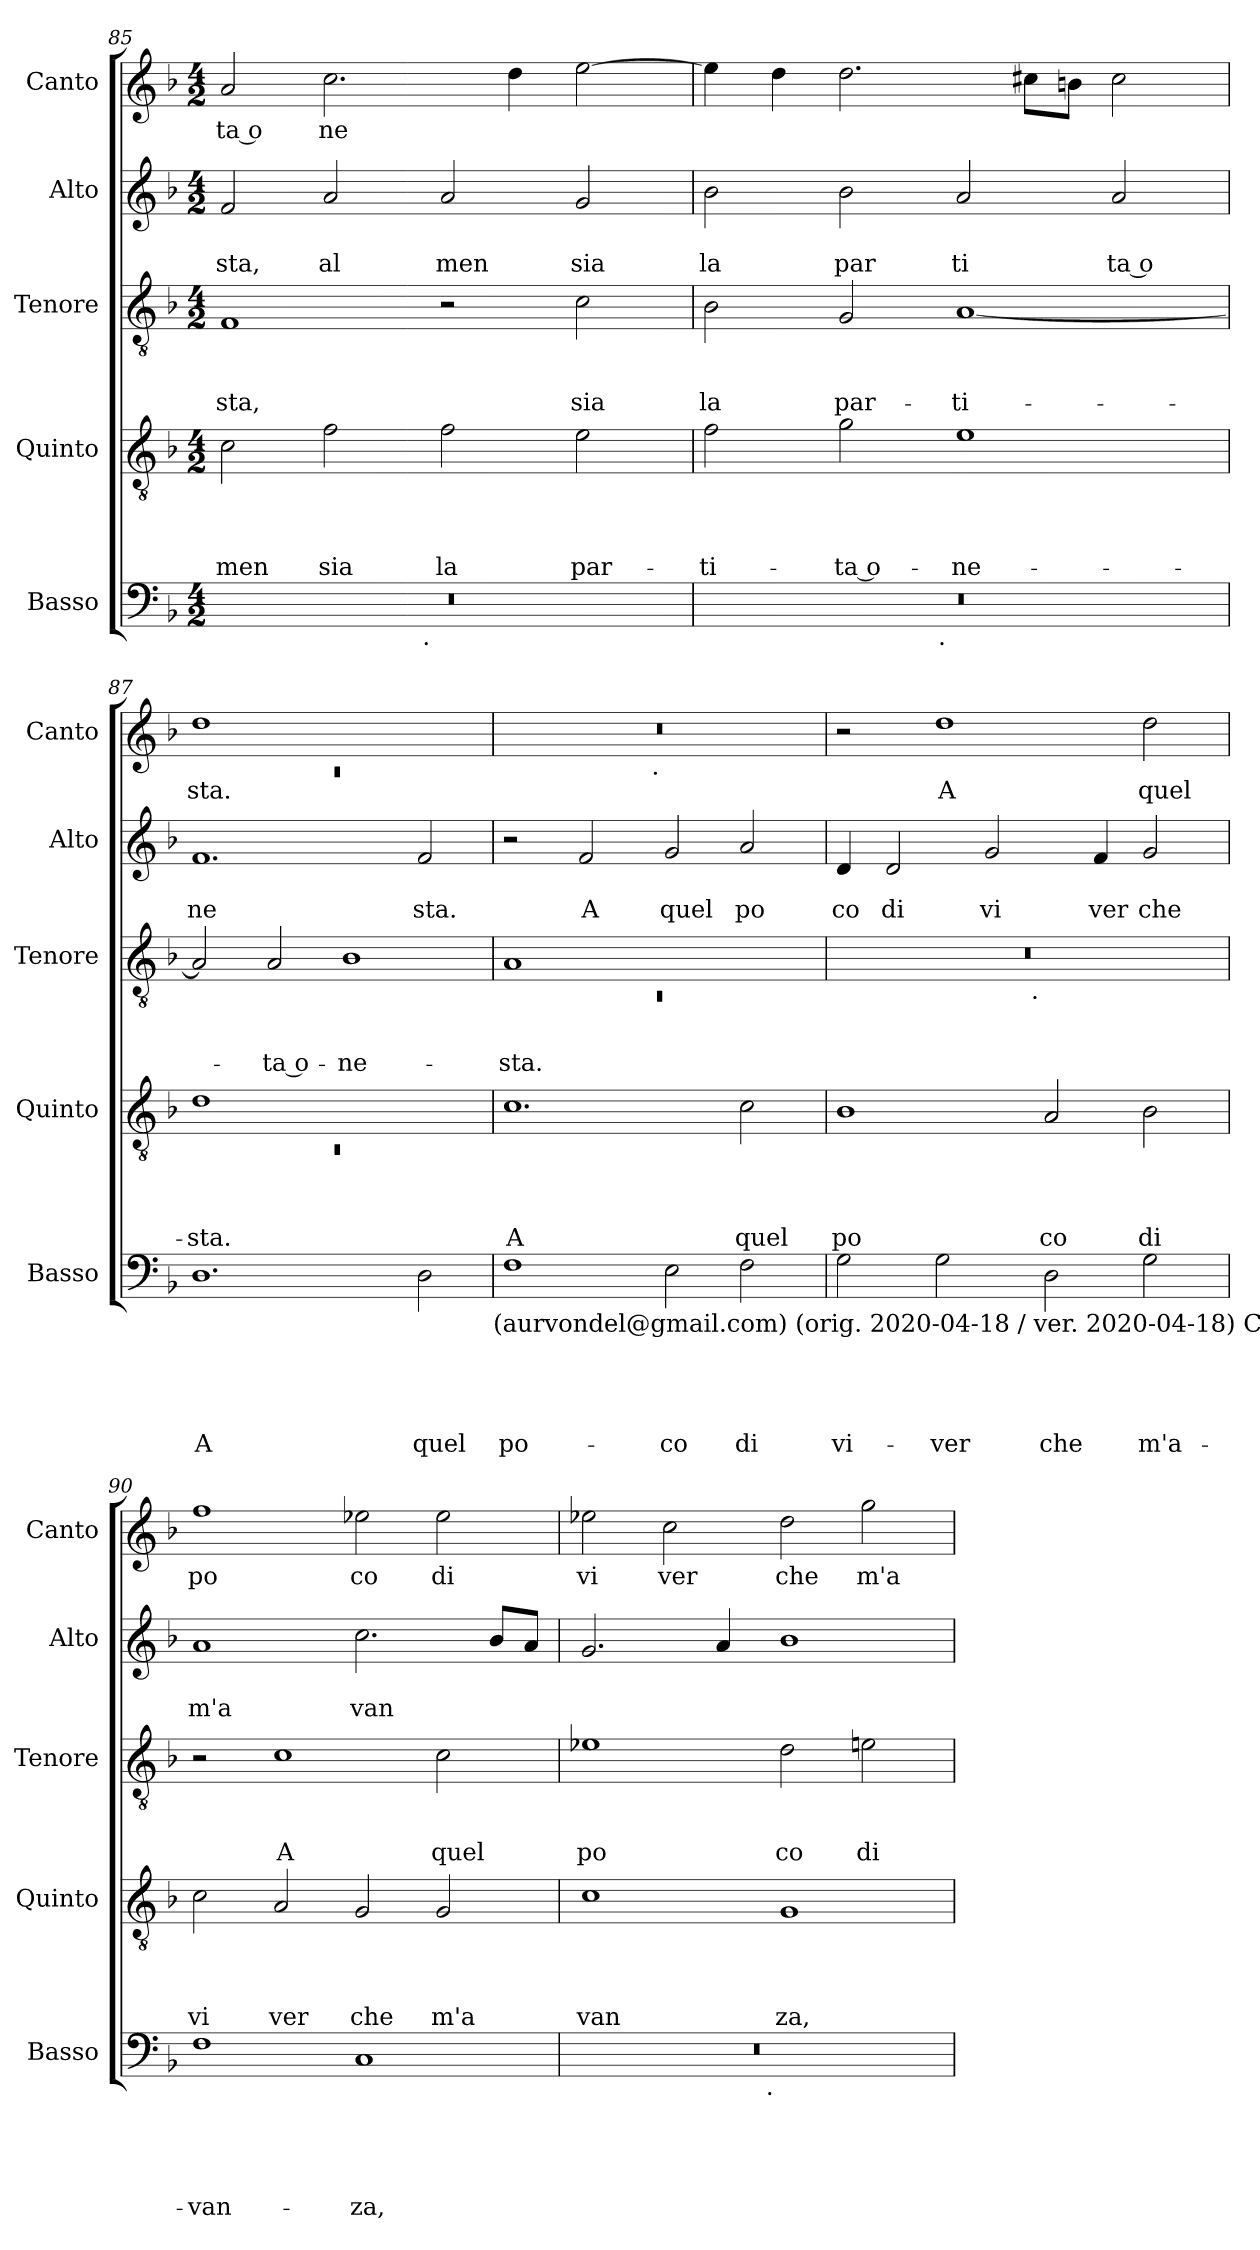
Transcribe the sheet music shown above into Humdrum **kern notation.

**kern	**text	**text	**text	**text	**text	**kern	**text	**text	**text	**text	**kern	**text	**text	**text	**kern	**text	**text	**kern	**text
*part5	*part5	*part5	*part5	*part5	*part5	*part4	*part4	*part4	*part4	*part4	*part3	*part3	*part3	*part3	*part2	*part2	*part2	*part1	*part1
*staff5	*staff5	*staff5	*staff5	*staff5	*staff5	*staff4	*staff4	*staff4	*staff4	*staff4	*staff3	*staff3	*staff3	*staff3	*staff2	*staff2	*staff2	*staff1	*staff1
*I"Basso	*	*	*	*	*	*I"Quinto	*	*	*	*	*I"Tenore	*	*	*	*I"Alto	*	*	*I"Canto	*
*I'Basso	*	*	*	*	*	*I'Quinto	*	*	*	*	*I'Tenore	*	*	*	*I'Alto	*	*	*I'Canto	*
*clefF4	*	*	*	*	*	*clefGv2	*	*	*	*	*clefGv2	*	*	*	*clefG2	*	*	*clefG2	*
*k[b-]	*	*	*	*	*	*k[b-]	*	*	*	*	*k[b-]	*	*	*	*k[b-]	*	*	*k[b-]	*
*F:	*	*	*	*	*	*F:	*	*	*	*	*F:	*	*	*	*F:	*	*	*F:	*
*M4/2	*	*	*	*	*	*M4/2	*	*	*	*	*M4/2	*	*	*	*M4/2	*	*	*M4/2	*
=85	=85	=85	=85	=85	=85	=85	=85	=85	=85	=85	=85	=85	=85	=85	=85	=85	=85	=85	=85
!	!	!	!	!	!	!	!	!	!	!LO:LY:b	!	!	!	!LO:LY:b	!	!	!LO:LY:b	!	!LO:LY:b:rj
*^	*	*	*	*	*	*	*	*	*	*	*	*	*	*	*	*	*	*	*
0r	2ryy	.	.	.	.	.	2c\	.	.	.	-men	1F	.	.	-sta,	2f/	.	sta,	2a/	ta o
!	!	!	!	!	!	!	!	!	!	!	!LO:LY:b	!	!	!	!	!	!	!LO:LY:b	!	!LO:LY:b
.	4...ryy	.	.	.	.	.	2f\	.	.	.	sia	.	.	.	.	2a/	.	al	2.cc\	ne
!	!LO:TX:b:t=.	!	!	!	!	!	!	!	!	!	!	!	!	!	!	!	!	!	!	!
.	1ryy	.	.	.	.	.	.	.	.	.	.	.	.	.	.	.	.	.	.	.
!	!	!	!	!	!	!	!	!	!	!	!LO:LY:b	!	!	!	!	!	!	!LO:LY:b	!	!
.	.	.	.	.	.	.	2f\	.	.	.	la	2r	.	.	.	2a/	.	men	.	.
.	.	.	.	.	.	.	.	.	.	.	.	.	.	.	.	.	.	.	4dd\	.
!	!	!	!	!	!	!	!	!	!	!	!LO:LY:b	!	!	!	!LO:LY:b	!	!	!LO:LY:b	!	!
.	.	.	.	.	.	.	2e\	.	.	.	par-	2c\	.	.	sia	2g/	.	sia	[>2ee\	.
.	32ryy	.	.	.	.	.	.	.	.	.	.	.	.	.	.	.	.	.	.	.
=86	=86	=86	=86	=86	=86	=86	=86	=86	=86	=86	=86	=86	=86	=86	=86	=86	=86	=86	=86	=86
!	!	!	!	!	!	!	!	!	!	!	!LO:LY:b	!	!	!	!LO:LY:b	!	!	!LO:LY:b	!	!
0r	2ryy	.	.	.	.	.	2f\	.	.	.	-ti-	2B-\	.	.	la	2b-\	.	la	4ee\]	.
.	.	.	.	.	.	.	.	.	.	.	.	.	.	.	.	.	.	.	4dd\	.
!	!	!	!	!	!	!	!	!	!	!	!LO:LY:b:rj	!	!	!	!LO:LY:b	!	!	!LO:LY:b	!	!
.	4...ryy	.	.	.	.	.	2g\	.	.	.	-ta o-	2G/	.	.	par-	2b-\	.	par	2.dd\	.
!	!LO:TX:b:t=.	!	!	!	!	!	!	!	!	!	!	!	!	!	!	!	!	!	!	!
.	1ryy	.	.	.	.	.	.	.	.	.	.	.	.	.	.	.	.	.	.	.
!	!	!	!	!	!	!	!	!	!	!	!LO:LY:b	!	!	!	!LO:LY:b	!	!	!LO:LY:b	!	!
.	.	.	.	.	.	.	1e	.	.	.	-ne-	[<1A	.	.	-ti-	2a/	.	ti	.	.
.	.	.	.	.	.	.	.	.	.	.	.	.	.	.	.	.	.	.	8cc#\L	.
.	.	.	.	.	.	.	.	.	.	.	.	.	.	.	.	.	.	.	8b\J	.
!	!	!	!	!	!	!	!	!	!	!	!	!	!	!	!	!	!	!LO:LY:b:rj	!	!
.	.	.	.	.	.	.	.	.	.	.	.	.	.	.	.	2a/	.	ta o	2cc#\	.
.	32ryy	.	.	.	.	.	.	.	.	.	.	.	.	.	.	.	.	.	.	.
=87	=87	=87	=87	=87	=87	=87	=87	=87	=87	=87	=87	=87	=87	=87	=87	=87	=87	=87	=87	=87
*	*	*	*	*	*	*	*^	*	*	*	*	*	*	*	*	*	*	*	*^	*
!	!	!	!	!	!	!LO:LY:b	!	!LO:N:vis=1	!	!	!	!LO:LY:b	!	!	!	!	!	!	!LO:LY:b	!	!LO:N:vis=1	!LO:LY:b
*v	*v	*	*	*	*	*	*	*	*	*	*	*	*	*	*	*	*	*	*	*	*	*
1.D	.	.	.	.	A	1d	0rC	.	.	.	-sta.	2A/]	.	.	.	1.f	.	ne	1dd	0rc	sta.
!	!	!	!	!	!	!	!	!	!	!	!	!	!	!	!LO:LY:b:rj	!	!	!	!	!	!
.	.	.	.	.	.	.	.	.	.	.	.	2A/	.	.	-ta o-	.	.	.	.	.	.
!	!	!	!	!	!	!	!	!	!	!	!	!	!	!	!LO:LY:b	!	!	!	!	!	!
.	.	.	.	.	.	1ryy	.	.	.	.	.	1B-	.	.	-ne-	.	.	.	1ryy	.	.
!	!	!	!	!	!LO:LY:b	!	!	!	!	!	!	!	!	!	!	!	!	!LO:LY:b	!	!	!
2D\	.	.	.	.	quel	.	.	.	.	.	.	.	.	.	.	2f/	.	sta.	.	.	.
*	*	*	*	*	*	*v	*v	*	*	*	*	*	*	*	*	*	*	*	*	*	*
!LO:TX:b:t=(aurvondel@gmail.com) (orig. 2020-04-18 / ver. 2020-04-18) CC BY-NC 3.0	!	!	!	!	!	!	!	!	!	!	!	!	!	!	!	!	!	!	!	!
!!LO:PB:g=z	!!
=88	=88	=88	=88	=88	=88	=88	=88	=88	=88	=88	=88	=88	=88	=88	=88	=88	=88	=88	=88	=88
*	*	*	*	*	*	*	*	*	*	*	*^	*	*	*	*	*	*	*	*	*
!	!	!	!	!	!LO:LY:b	!	!	!	!	!LO:LY:b	!	!LO:N:vis=1	!	!	!LO:LY:b	!	!	!	!	!	!
1F	.	.	.	.	po-	1.c	.	.	.	A	1A	0rC	.	.	-sta.	2r	.	.	0r	2ryy	.
!	!	!	!	!	!	!	!	!	!	!	!	!	!	!	!	!	!	!LO:LY:b	!	!	!
.	.	.	.	.	.	.	.	.	.	.	.	.	.	.	.	2f/	.	A	.	4...ryy	.
!	!	!	!	!	!	!	!	!	!	!	!	!	!	!	!	!	!	!	!	!LO:TX:b:t=.	!
.	.	.	.	.	.	.	.	.	.	.	.	.	.	.	.	.	.	.	.	1ryy	.
!	!	!	!	!	!LO:LY:b	!	!	!	!	!	!	!	!	!	!	!	!	!LO:LY:b	!	!	!
2E\	.	.	.	.	-co	.	.	.	.	.	1ryy	.	.	.	.	2g/	.	quel	.	.	.
!	!	!	!	!	!LO:LY:b	!	!	!	!	!LO:LY:b	!	!	!	!	!	!	!	!LO:LY:b	!	!	!
2F\	.	.	.	.	di	2c\	.	.	.	quel	.	.	.	.	.	2a/	.	po	.	.	.
.	.	.	.	.	.	.	.	.	.	.	.	.	.	.	.	.	.	.	.	32ryy	.
=89	=89	=89	=89	=89	=89	=89	=89	=89	=89	=89	=89	=89	=89	=89	=89	=89	=89	=89	=89	=89	=89
!	!	!	!	!	!LO:LY:b	!	!	!	!	!LO:LY:b	!	!	!	!	!	!	!	!LO:LY:b	!	!	!
*	*	*	*	*	*	*	*	*	*	*	*	*	*	*	*	*	*	*	*v	*v	*
2G\	.	.	.	.	vi-	1B-	.	.	.	po	0r	2ryy	.	.	.	4d/	.	co	2r	.
!	!	!	!	!	!	!	!	!	!	!	!	!	!	!	!	!	!	!LO:LY:b	!	!
.	.	.	.	.	.	.	.	.	.	.	.	.	.	.	.	2d/	.	di	.	.
!	!	!	!	!	!LO:LY:b	!	!	!	!	!	!	!	!	!	!	!	!	!	!	!LO:LY:b
2G\	.	.	.	.	-ver	.	.	.	.	.	.	4...ryy	.	.	.	.	.	.	1dd	A
!	!	!	!	!	!	!	!	!	!	!	!	!	!	!	!	!	!	!LO:LY:b	!	!
.	.	.	.	.	.	.	.	.	.	.	.	.	.	.	.	2g/	.	vi	.	.
!	!	!	!	!	!	!	!	!	!	!	!	!LO:TX:b:t=.	!	!	!	!	!	!	!	!
.	.	.	.	.	.	.	.	.	.	.	.	1ryy	.	.	.	.	.	.	.	.
!	!	!	!	!	!LO:LY:b	!	!	!	!	!LO:LY:b	!	!	!	!	!	!	!	!	!	!
2D\	.	.	.	.	che	2A/	.	.	.	co	.	.	.	.	.	.	.	.	.	.
!	!	!	!	!	!	!	!	!	!	!	!	!	!	!	!	!	!	!LO:LY:b	!	!
.	.	.	.	.	.	.	.	.	.	.	.	.	.	.	.	4f/	.	ver	.	.
!	!	!	!	!	!LO:LY:b	!	!	!	!	!LO:LY:b	!	!	!	!	!	!	!	!LO:LY:b	!	!LO:LY:b
2G\	.	.	.	.	m'a-	2B-\	.	.	.	di	.	.	.	.	.	2g/	.	che	2dd\	quel
.	.	.	.	.	.	.	.	.	.	.	.	32ryy	.	.	.	.	.	.	.	.
=90	=90	=90	=90	=90	=90	=90	=90	=90	=90	=90	=90	=90	=90	=90	=90	=90	=90	=90	=90	=90
!	!	!	!	!	!LO:LY:b	!	!	!	!	!LO:LY:b	!	!	!	!	!	!	!	!LO:LY:b	!	!LO:LY:b
*	*	*	*	*	*	*	*	*	*	*	*v	*v	*	*	*	*	*	*	*	*
1F	.	.	.	.	-van-	2c\	.	.	.	vi	2r	.	.	.	1a	.	m'a	1ff	po
!	!	!	!	!	!	!	!	!	!	!LO:LY:b	!	!	!	!LO:LY:b	!	!	!	!	!
.	.	.	.	.	.	2A/	.	.	.	ver	1c	.	.	A	.	.	.	.	.
!	!	!	!	!	!LO:LY:b	!	!	!	!	!LO:LY:b	!	!	!	!	!	!	!LO:LY:b	!	!LO:LY:b
1C	.	.	.	.	-za,	2G/	.	.	.	che	.	.	.	.	2.cc\	.	van	2ee-X\	co
!	!	!	!	!	!	!	!	!	!	!LO:LY:b	!	!	!	!LO:LY:b	!	!	!	!	!LO:LY:b
.	.	.	.	.	.	2G/	.	.	.	m'a	2c\	.	.	quel	.	.	.	2ee-\	di
.	.	.	.	.	.	.	.	.	.	.	.	.	.	.	8b-/L	.	.	.	.
.	.	.	.	.	.	.	.	.	.	.	.	.	.	.	8a/J	.	.	.	.
=91	=91	=91	=91	=91	=91	=91	=91	=91	=91	=91	=91	=91	=91	=91	=91	=91	=91	=91	=91
!	!	!	!	!	!	!	!	!	!	!LO:LY:b	!	!	!	!LO:LY:b	!	!	!	!	!LO:LY:b
*^	*	*	*	*	*	*	*	*	*	*	*	*	*	*	*	*	*	*	*
0r	2ryy	.	.	.	.	.	1c	.	.	.	van	1e-X	.	.	po	2.g/	.	.	2ee-X\	vi
!	!	!	!	!	!	!	!	!	!	!	!	!	!	!	!	!	!	!	!	!LO:LY:b
.	4...ryy	.	.	.	.	.	.	.	.	.	.	.	.	.	.	.	.	.	2cc\	ver
.	.	.	.	.	.	.	.	.	.	.	.	.	.	.	.	4a/	.	.	.	.
!	!LO:TX:b:t=.	!	!	!	!	!	!	!	!	!	!	!	!	!	!	!	!	!	!	!
.	1ryy	.	.	.	.	.	.	.	.	.	.	.	.	.	.	.	.	.	.	.
!	!	!	!	!	!	!	!	!	!	!	!LO:LY:b	!	!	!	!LO:LY:b	!	!	!	!	!LO:LY:b
.	.	.	.	.	.	.	1G	.	.	.	za,	2d\	.	.	co	1b-	.	.	2dd\	che
!	!	!	!	!	!	!	!	!	!	!	!	!	!	!	!LO:LY:b	!	!	!	!	!LO:LY:b
.	.	.	.	.	.	.	.	.	.	.	.	2en\	.	.	di	.	.	.	2gg\	m'a
.	32ryy	.	.	.	.	.	.	.	.	.	.	.	.	.	.	.	.	.	.	.
*v	*v	*	*	*	*	*	*	*	*	*	*	*	*	*	*	*	*	*	*	*
=	=	=	=	=	=	=	=	=	=	=	=	=	=	=	=	=	=	=	=
*-	*-	*-	*-	*-	*-	*-	*-	*-	*-	*-	*-	*-	*-	*-	*-	*-	*-	*-	*-
